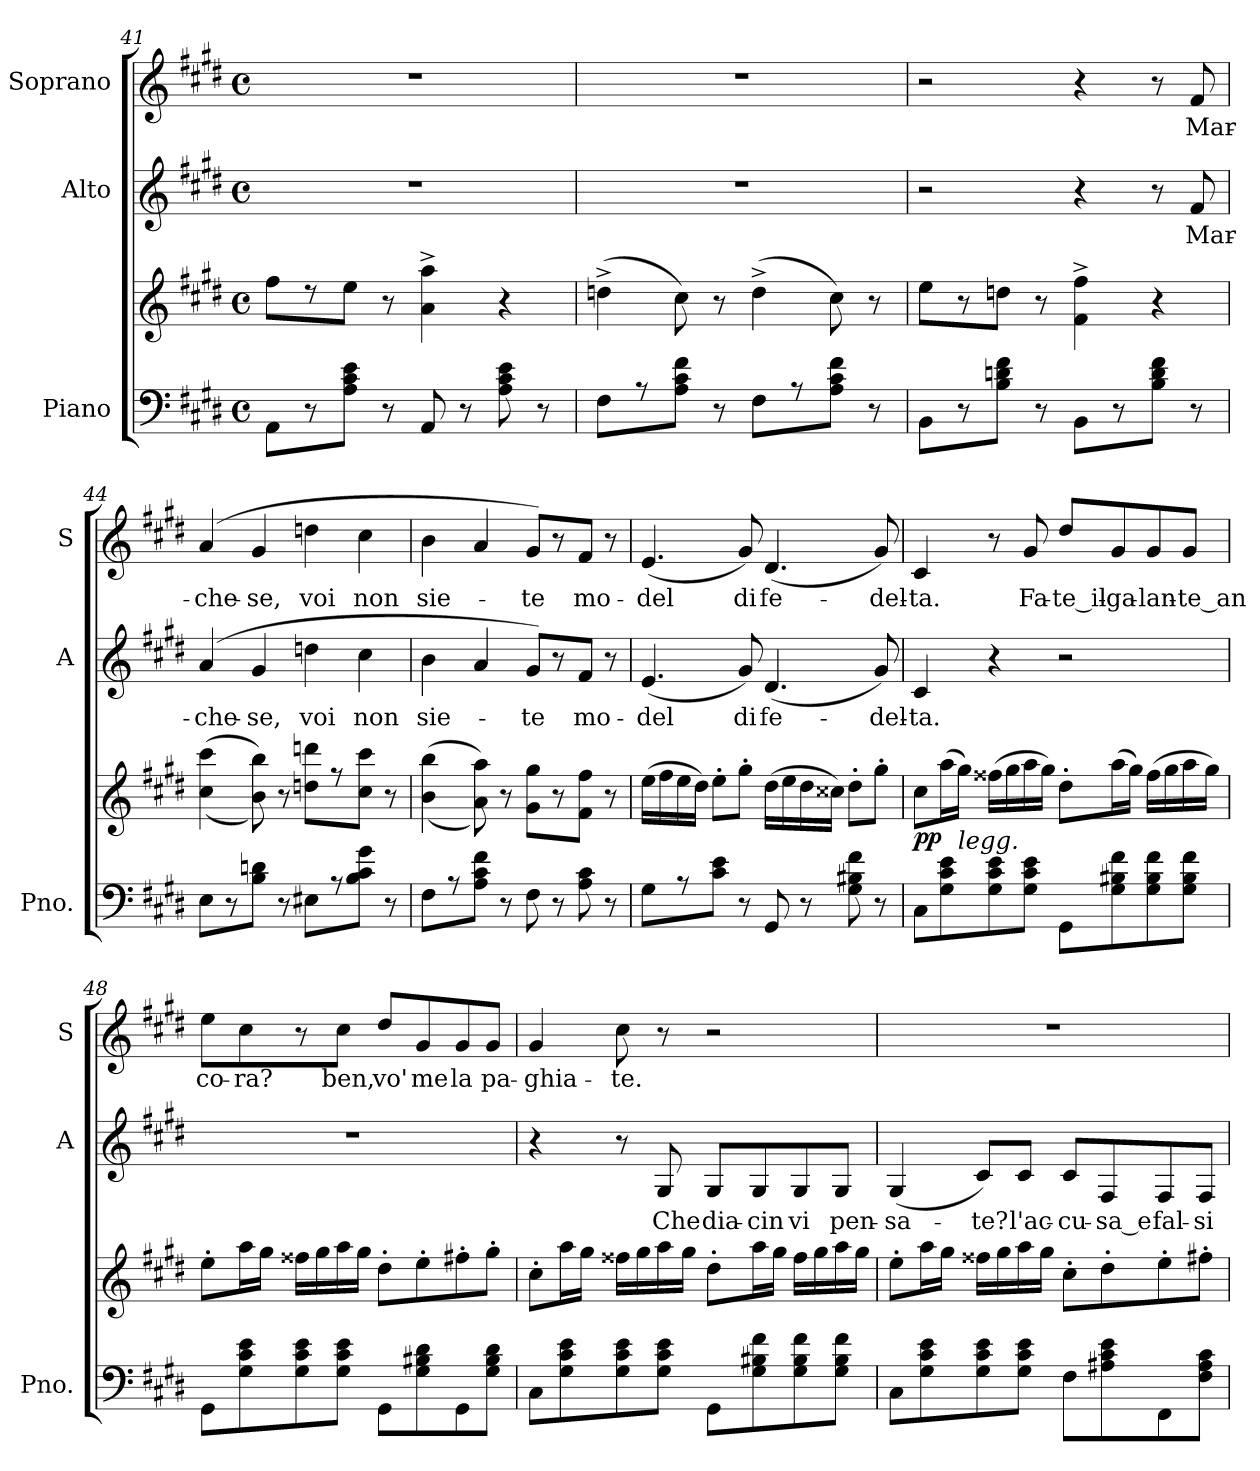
**kern	**kern	**dynam	**kern	**text	**kern	**text
*part3	*part3	*part3	*part2	*part2	*part1	*part1
*staff4	*staff3	*staff3/4	*staff2	*staff2	*staff1	*staff1
*I"Piano	*	*	*I"Alto	*	*I"Soprano	*
*I'Pno.	*	*	*I'A	*	*I'S	*
*clefF4	*clefG2	*	*clefG2	*	*clefG2	*
*k[f#c#g#d#]	*k[f#c#g#d#]	*	*k[f#c#g#d#]	*	*k[f#c#g#d#]	*
*E:	*E:	*	*E:	*	*E:	*
*M4/4	*M4/4	*	*M4/4	*	*M4/4	*
*met(c)	*met(c)	*	*met(c)	*	*met(c)	*
=41	=41	=41	=41	=41	=41	=41
8AA\L	8ff#\L	.	1r	.	1r	.
8r	8r	.	.	.	.	.
8A\ 8c#\ 8e\J	8ee\J	.	.	.	.	.
8r	8r	.	.	.	.	.
8AA/	4a\^> 4aa\^>	.	.	.	.	.
8r	.	.	.	.	.	.
8A\ 8c#\ 8e\	4r	.	.	.	.	.
8r	.	.	.	.	.	.
=42	=42	=42	=42	=42	=42	=42
8F#\L	(>4ddn^>\	.	1r	.	1r	.
8r	.	.	.	.	.	.
8A\ 8c#\ 8f#\J	8cc#\)	.	.	.	.	.
8r	8r	.	.	.	.	.
8F#\L	(>4dd^>\	.	.	.	.	.
8r	.	.	.	.	.	.
8A\ 8c#\ 8f#\J	8cc#\)	.	.	.	.	.
8r	8r	.	.	.	.	.
!!LO:LB:g=z
=43	=43	=43	=43	=43	=43	=43
8BB\L	8ee\L	.	2r	.	2r	.
8r	8r	.	.	.	.	.
8B\ 8dn\ 8f#\J	8ddn\J	.	.	.	.	.
8r	8r	.	.	.	.	.
8BB\L	4f#\^> 4ff#\^>	.	4r	.	4r	.
8r	.	.	.	.	.	.
8B\ 8d\ 8f#\J	4r	.	8r	.	8r	.
!	!	!	!	!LO:LY:b	!	!LO:LY:b
8r	.	.	8f#/	Mar-	8f#/	Mar-
=44	=44	=44	=44	=44	=44	=44
!	!	!	!	!LO:LY:b	!	!LO:LY:b
8E\L	(>(>4cc#\ 4ccc#\	.	(>4a/	-che-	(>4a/	-che-
8r	.	.	.	.	.	.
!	!	!	!	!LO:LY:b	!	!LO:LY:b
8B\ 8dn\J	8b\ 8bb\))	.	4g#/	-se,	4g#/	-se,
8r	8r	.	.	.	.	.
!	!	!	!	!LO:LY:b	!	!LO:LY:b
8E#X\L	8ddn\ 8dddn\L	.	4ddn\	voi	4ddn\	voi
8r	8r	.	.	.	.	.
!	!	!	!	!LO:LY:b	!	!LO:LY:b
8B\ 8c#\ 8g#\J	8cc#\ 8ccc#\J	.	4cc#\	non	4cc#\	non
8r	8r	.	.	.	.	.
=45	=45	=45	=45	=45	=45	=45
!	!	!	!	!LO:LY:b	!	!LO:LY:b
8F#\L	(>(>4b\ 4bb\	.	4b\	sie-	4b\	sie-
8r	.	.	.	.	.	.
8A\ 8c#\ 8f#\J	8a\ 8aa\))	.	4a/	.	4a/	.
8r	8r	.	.	.	.	.
!	!	!	!	!LO:LY:b	!	!LO:LY:b
8F#\	8g#\ 8gg#\L	.	8g#/L)	-te	8g#/L)	-te
8r	8r	.	8r	.	8r	.
!	!	!	!	!LO:LY:b	!	!LO:LY:b
8A\ 8c#\	8f#\ 8ff#\J	.	8f#/J	mo-	8f#/J	mo-
8r	8r	.	8r	.	8r	.
!!LO:PB:g=z
=46	=46	=46	=46	=46	=46	=46
!	!	!	!	!LO:LY:b	!	!LO:LY:b
8G#\L	(>16ee\LL	.	(<4.e/	-del	(<4.e/	-del
.	16ff#\	.	.	.	.	.
8r	16ee\	.	.	.	.	.
.	16dd#\JJ)	.	.	.	.	.
8c#\ 8e\J	8ee'>\L	.	.	.	.	.
!	!	!	!	!LO:LY:b	!	!LO:LY:b
8r	8gg#'>\J	.	8g#/)	di	8g#/)	di
!	!	!	!	!LO:LY:b	!	!LO:LY:b
8GG#/	(>16dd#\LL	.	(<4.d#/	fe-	(<4.d#/	fe-
.	16ee\	.	.	.	.	.
8r	16dd#\	.	.	.	.	.
.	16cc##X\JJ)	.	.	.	.	.
8G#\ 8B#X\ 8f#\	8dd#'>\L	.	.	.	.	.
!	!	!	!	!LO:LY:b	!	!LO:LY:b
8r	8gg#'>\J	.	8g#/)	-del-	8g#/)	-del-
=47	=47	=47	=47	=47	=47	=47
!	!	!LO:DY:b	!	!LO:LY:b	!	!LO:LY:b
*^	*	*	*	*	*	*
8C#\L	8.ryy	8cc#\L	pp	4c#/	-ta.	4c#/	-ta.
8G#\ 8c#\ 8e\	.	(>16aa\L	.	.	.	.	.
!	!LO:TX:a:i:t=legg.	!	!	!	!	!	!
.	2ryy	16gg#\JJ)	.	.	.	.	.
8G#\ 8c#\ 8e\	.	(>16ff##X\LL	.	4r	.	8r	.
.	.	16gg#\	.	.	.	.	.
!	!	!	!	!	!	!	!LO:LY:b
8G#\ 8c#\ 8e\J	.	16aa\	.	.	.	8g#/	Fa-
.	.	16gg#\JJ)	.	.	.	.	.
!	!	!	!	!	!	!	!LO:LY:b
8GG#\L	.	8dd#'>\L	.	2r	.	8dd#/L	-te_il-
!	!	!	!	!	!	!	!LO:LY:b
8G#\ 8B#X\ 8f#\	.	(>16aa\L	.	.	.	8g#/	-ga-
.	4ryy	16gg#\JJ)	.	.	.	.	.
!	!	!	!	!	!	!	!LO:LY:b
8G#\ 8B#\ 8f#\	.	(>16ff##\LL	.	.	.	8g#/	-lan-
.	.	16gg#\	.	.	.	.	.
!	!	!	!	!	!	!	!LO:LY:b
8G#\ 8B#\ 8f#\J	.	16aa\	.	.	.	8g#/J	-te_an
.	16ryy	16gg#\JJ)	.	.	.	.	.
=48	=48	=48	=48	=48	=48	=48	=48
!	!	!	!	!	!	!	!LO:LY:b
*v	*v	*	*	*	*	*	*
8GG#\L	8ee'>\L	.	1r	.	8ee\L	co-
!	!	!	!	!	!	!LO:LY:b
8G#\ 8c#\ 8e\	16aa\L	.	.	.	8cc#\	-ra?
.	16gg#\JJ	.	.	.	.	.
8G#\ 8c#\ 8e\	16ff##X\LL	.	.	.	8r	.
.	16gg#\	.	.	.	.	.
!	!	!	!	!	!	!LO:LY:b
8G#\ 8c#\ 8e\J	16aa\	.	.	.	8cc#\J	ben,
.	16gg#\JJ	.	.	.	.	.
!	!	!	!	!	!	!LO:LY:b
8GG#\L	8dd#'>\L	.	.	.	8dd#/L	vo'
!	!	!	!	!	!	!LO:LY:b
8G#\ 8B#X\ 8d#\	8ee'>\	.	.	.	8g#/	me
!	!	!	!	!	!	!LO:LY:b
8GG#\	8ff#X'>\	.	.	.	8g#/	la
!	!	!	!	!	!	!LO:LY:b
8G#\ 8B#\ 8d#\J	8gg#'>\J	.	.	.	8g#/J	pa-
!!LO:LB:g=z
=49	=49	=49	=49	=49	=49	=49
!	!	!	!	!	!	!LO:LY:b
8C#\L	8cc#'>\L	.	4r	.	4g#/	-ghia-
8G#\ 8c#\ 8e\	16aa\L	.	.	.	.	.
.	16gg#\JJ	.	.	.	.	.
!	!	!	!	!	!	!LO:LY:b
8G#\ 8c#\ 8e\	16ff##X\LL	.	8r	.	8cc#\	-te.
.	16gg#\	.	.	.	.	.
!	!	!	!	!LO:LY:b	!	!
8G#\ 8c#\ 8e\J	16aa\	.	8G#/	Che	8r	.
.	16gg#\JJ	.	.	.	.	.
!	!	!	!	!LO:LY:b	!	!
8GG#\L	8dd#'>\L	.	8G#/L	dia-	2r	.
!	!	!	!	!LO:LY:b	!	!
8G#\ 8B#X\ 8f#\	16aa\L	.	8G#/	-cin	.	.
.	16gg#\JJ	.	.	.	.	.
!	!	!	!	!LO:LY:b	!	!
8G#\ 8B#\ 8f#\	16ff##\LL	.	8G#/	vi	.	.
.	16gg#\	.	.	.	.	.
!	!	!	!	!LO:LY:b	!	!
8G#\ 8B#\ 8f#\J	16aa\	.	8G#/J	pen-	.	.
.	16gg#\JJ	.	.	.	.	.
=50	=50	=50	=50	=50	=50	=50
!	!	!	!	!LO:LY:b	!	!
8C#\L	8ee'>\L	.	(<4G#/	-sa-	1r	.
8G#\ 8c#\ 8e\	16aa\L	.	.	.	.	.
.	16gg#\JJ	.	.	.	.	.
!	!	!	!	!LO:LY:b	!	!
8G#\ 8c#\ 8e\	16ff##X\LL	.	8c#/L)	-te?	.	.
.	16gg#\	.	.	.	.	.
!	!	!	!	!LO:LY:b	!	!
8G#\ 8c#\ 8e\J	16aa\	.	8c#/J	l'ac-	.	.
.	16gg#\JJ	.	.	.	.	.
!	!	!	!	!LO:LY:b	!	!
8F#\L	8cc#'>\L	.	8c#/L	-cu-	.	.
!	!	!	!	!LO:LY:b	!	!
8A#X\ 8c#\ 8e\	8dd#'>\	.	8F#/	-sa_e	.	.
!	!	!	!	!LO:LY:b	!	!
8FF#\	8ee'>\	.	8F#/	fal-	.	.
!	!	!	!	!LO:LY:b	!	!
8F#\ 8A#\ 8c#\J	8ff#X'>\J	.	8F#/J	-si-	.	.
=	=	=	=	=	=	=
*-	*-	*-	*-	*-	*-	*-
